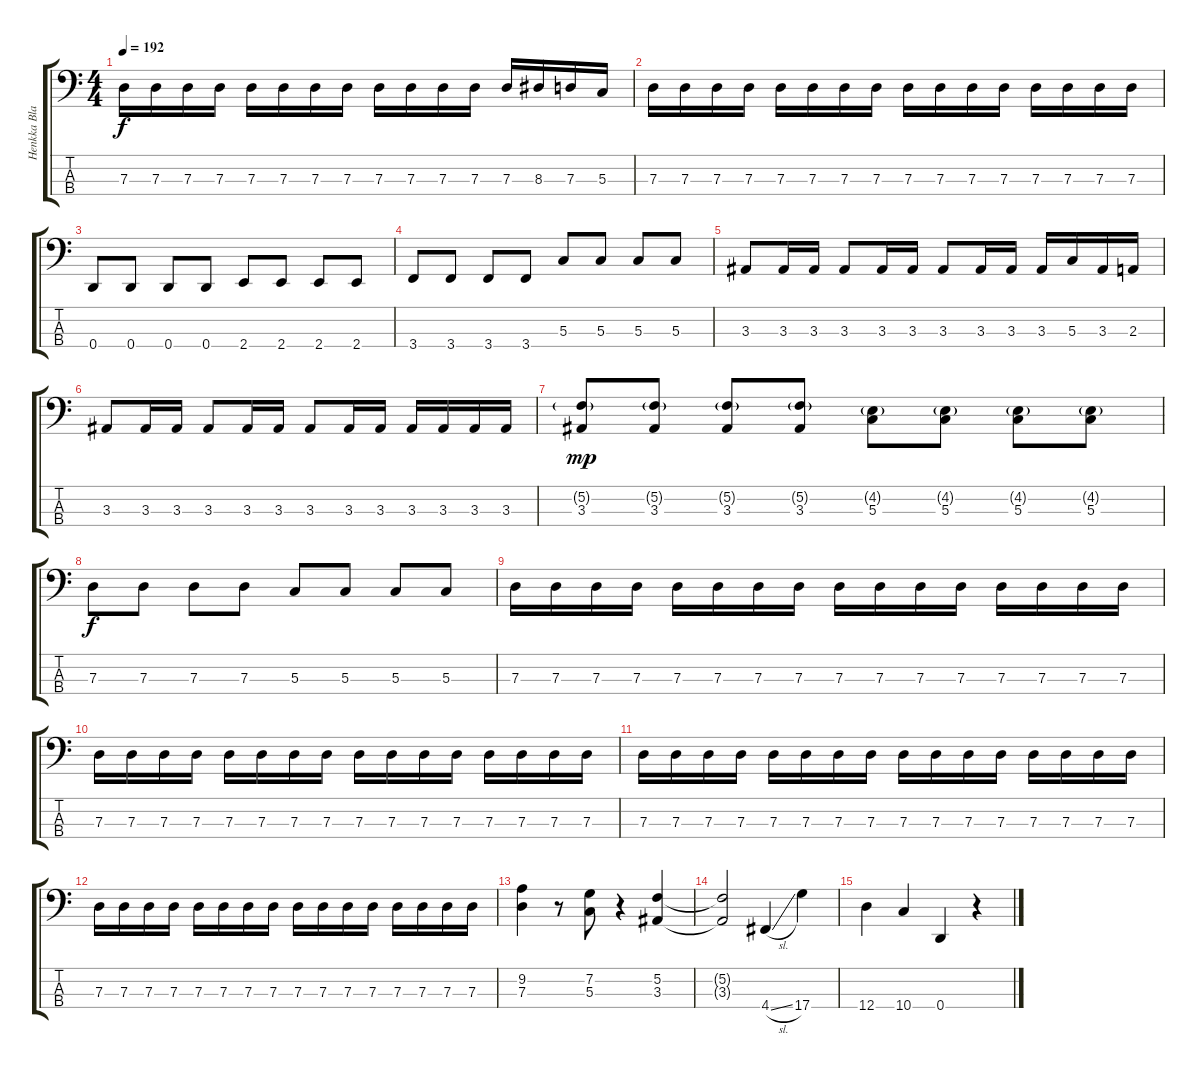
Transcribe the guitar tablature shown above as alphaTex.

\track ("Henkka Blacksmith" "Henkka Bla") {instrument electricbasspick}
\staff {score tabs}
\tuning (F2 C2 G1 D1) {hide}
\ts (4 4)
\tempo 192
\clef f4
\ks c
7.3.16{dy f} 7.3.16 7.3.16 7.3.16 7.3.16 7.3.16 7.3.16 7.3.16 7.3.16 7.3.16 7.3.16 7.3.16 7.3.16 8.3.16 7.3.16 5.3.16 |
7.3.16 7.3.16 7.3.16 7.3.16 7.3.16 7.3.16 7.3.16 7.3.16 7.3.16 7.3.16 7.3.16 7.3.16 7.3.16 7.3.16 7.3.16 7.3.16 |
0.4.8 0.4.8 0.4.8 0.4.8 2.4.8 2.4.8 2.4.8 2.4.8 |
3.4.8 3.4.8 3.4.8 3.4.8 5.3.8 5.3.8 5.3.8 5.3.8 |
3.3.8 3.3.16 3.3.16 3.3.8 3.3.16 3.3.16 3.3.8 3.3.16 3.3.16 3.3.16 5.3.16 3.3.16 2.3.16 |
3.3.8 3.3.16 3.3.16 3.3.8 3.3.16 3.3.16 3.3.8 3.3.16 3.3.16 3.3.16 3.3.16 3.3.16 3.3.16 |
(5.2{g} 3.3).8{dy mp} (5.2{g} 3.3).8 (5.2{g} 3.3).8 (5.2{g} 3.3).8 (4.2{g} 5.3).8 (4.2{g} 5.3).8 (4.2{g} 5.3).8 (4.2{g} 5.3).8 |
7.3.8{dy f} 7.3.8 7.3.8 7.3.8 5.3.8 5.3.8 5.3.8 5.3.8 |
7.3.16 7.3.16 7.3.16 7.3.16 7.3.16 7.3.16 7.3.16 7.3.16 7.3.16 7.3.16 7.3.16 7.3.16 7.3.16 7.3.16 7.3.16 7.3.16 |
7.3.16 7.3.16 7.3.16 7.3.16 7.3.16 7.3.16 7.3.16 7.3.16 7.3.16 7.3.16 7.3.16 7.3.16 7.3.16 7.3.16 7.3.16 7.3.16 |
7.3.16 7.3.16 7.3.16 7.3.16 7.3.16 7.3.16 7.3.16 7.3.16 7.3.16 7.3.16 7.3.16 7.3.16 7.3.16 7.3.16 7.3.16 7.3.16 |
7.3.16 7.3.16 7.3.16 7.3.16 7.3.16 7.3.16 7.3.16 7.3.16 7.3.16 7.3.16 7.3.16 7.3.16 7.3.16 7.3.16 7.3.16 7.3.16 |
(9.2 7.3).4 r.8 (7.2 5.3).8 r.4 (5.2 3.3).4 |
(5.2{t} 3.3{t}).2 4.4{sl}.4 17.4.4 |
12.4.4 10.4.4 0.4.4 r.4
